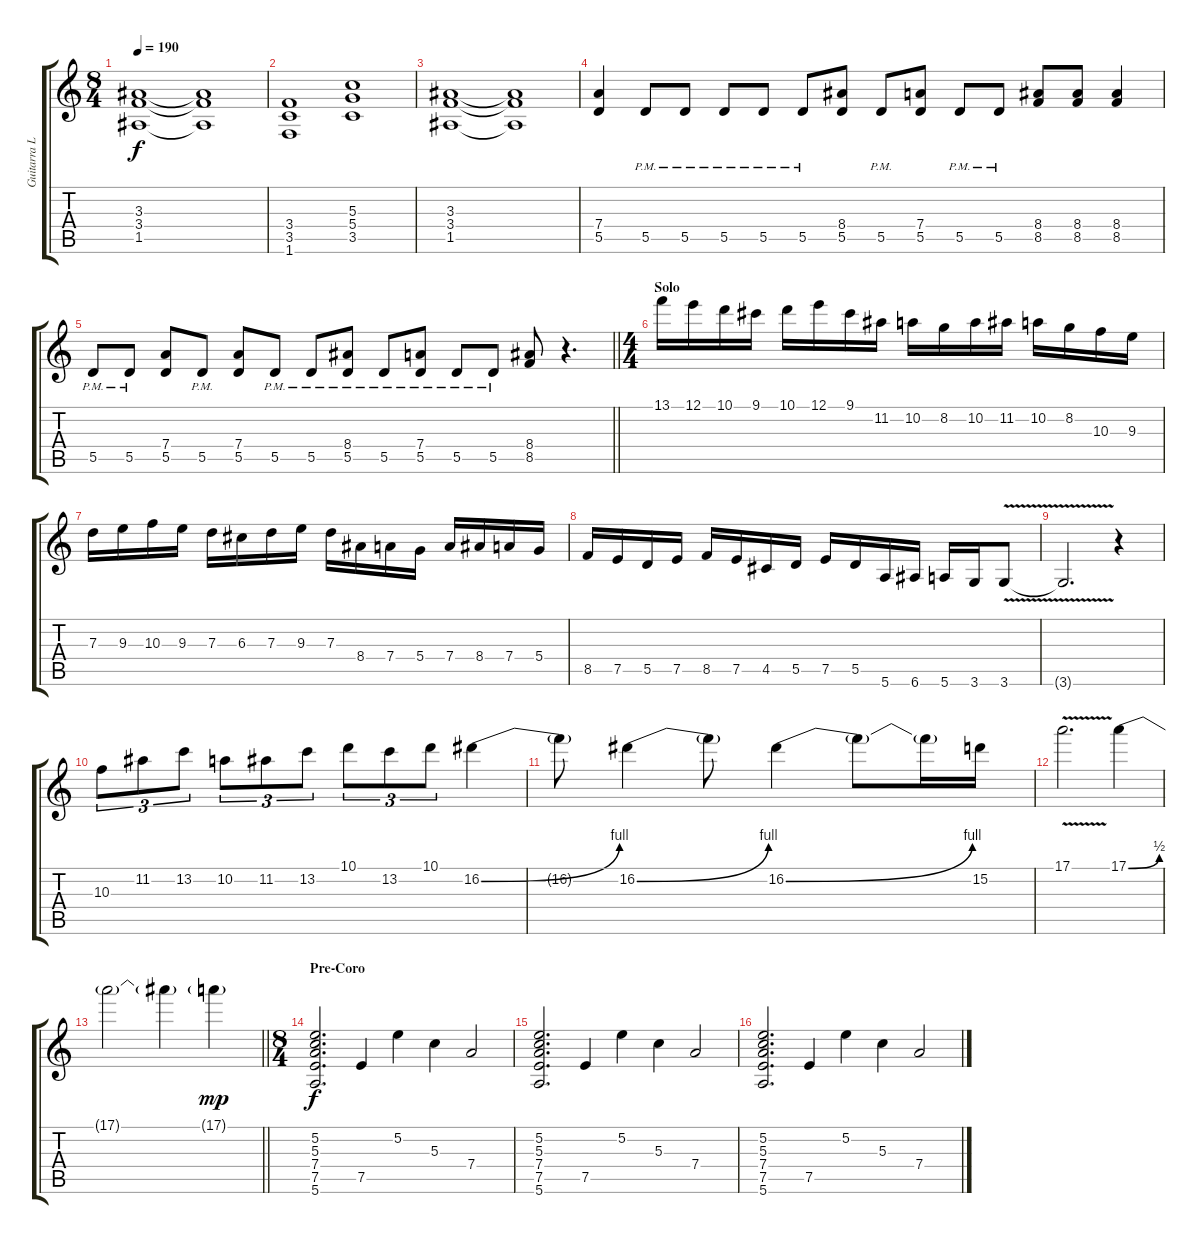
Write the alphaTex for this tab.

\track ("Guitarra Líder" "Guitarra L") {instrument distortionguitar}
\staff {score tabs}
\tuning (E4 B3 G3 D3 A2 E2) {hide}
\ts (8 4)
\tempo 190
\clef g2
\ks c
(3.3 3.4 1.5).1{dy f} (3.3{t} 3.4{t} 1.5{t}).1 |
(3.4 3.5 1.6).1 (5.3 5.4 3.5).1 |
(3.3 3.4 1.5).1 (3.3{t} 3.4{t} 1.5{t}).1 |
(7.4 5.5).4 5.5{pm}.8 5.5{pm}.8 5.5{pm}.8 5.5{pm}.8 5.5{pm}.8 (8.4 5.5).8 5.5{pm}.8 (7.4 5.5).8 5.5{pm}.8 5.5{pm}.8 (8.4 8.5).8 (8.4 8.5).8 (8.4 8.5).4 |
\barLineRight lightlight
5.5{pm}.8 5.5{pm}.8 (7.4 5.5).8 5.5{pm}.8 (7.4 5.5).8 5.5{pm}.8 5.5{pm}.8 (8.4 5.5{pm}).8 5.5{pm}.8 (7.4 5.5{pm}).8 5.5{pm}.8 5.5{pm}.8 (8.4 8.5).8 r.4{d} |
\ts (4 4)
\section ("" "Solo")
13.1.16 12.1.16 10.1.16 9.1.16 10.1.16 12.1.16 9.1.16 11.2.16 10.2.16 8.2.16 10.2.16 11.2.16 10.2.16 8.2.16 10.3.16 9.3.16 |
7.3.16 9.3.16 10.3.16 9.3.16 7.3.16 6.3.16 7.3.16 9.3.16 7.3.16 8.4.16 7.4.16 5.4.16 7.4.16 8.4.16 7.4.16 5.4.16 |
8.5.16 7.5.16 5.5.16 7.5.16 8.5.16 7.5.16 4.5.16 5.5.16 7.5.16 5.5.16 5.6.16 6.6.16 5.6.16 3.6.16 3.6{v}.8 |
3.6{t}.2{d} r.4 |
10.3.8{tu (3 2)} 11.2.8{tu (3 2)} 13.2.8{tu (3 2)} 10.2.8{tu (3 2)} 11.2.8{tu (3 2)} 13.2.8{tu (3 2)} 10.1.8{tu (3 2)} 13.2.8{tu (3 2)} 10.1.8{tu (3 2)} 16.2{be (bend 0 0 60 4)}.4 |
16.2{t}.8 16.2{be (bend 0 0 60 4)}.4 16.2{t}.8 16.2{be (bend 0 0 60 4)}.4 16.2{t}.8 16.2{t}.16 15.2.16 |
17.1{v}.2{d} 17.1{be (bend 0 0 60 2)}.4 |
\barLineRight lightlight
17.1{t}.2 17.1{t}.4 17.1{g}.4{dy mp} |
\ts (8 4)
\section ("" "Pre-Coro")
(5.2 5.3 7.4 7.5 5.6).2{d dy f} 7.5.4 5.2.4 5.3.4 7.4.2 |
(5.2 5.3 7.4 7.5 5.6).2{d} 7.5.4 5.2.4 5.3.4 7.4.2 |
(5.2 5.3 7.4 7.5 5.6).2{d} 7.5.4 5.2.4 5.3.4 7.4.2
